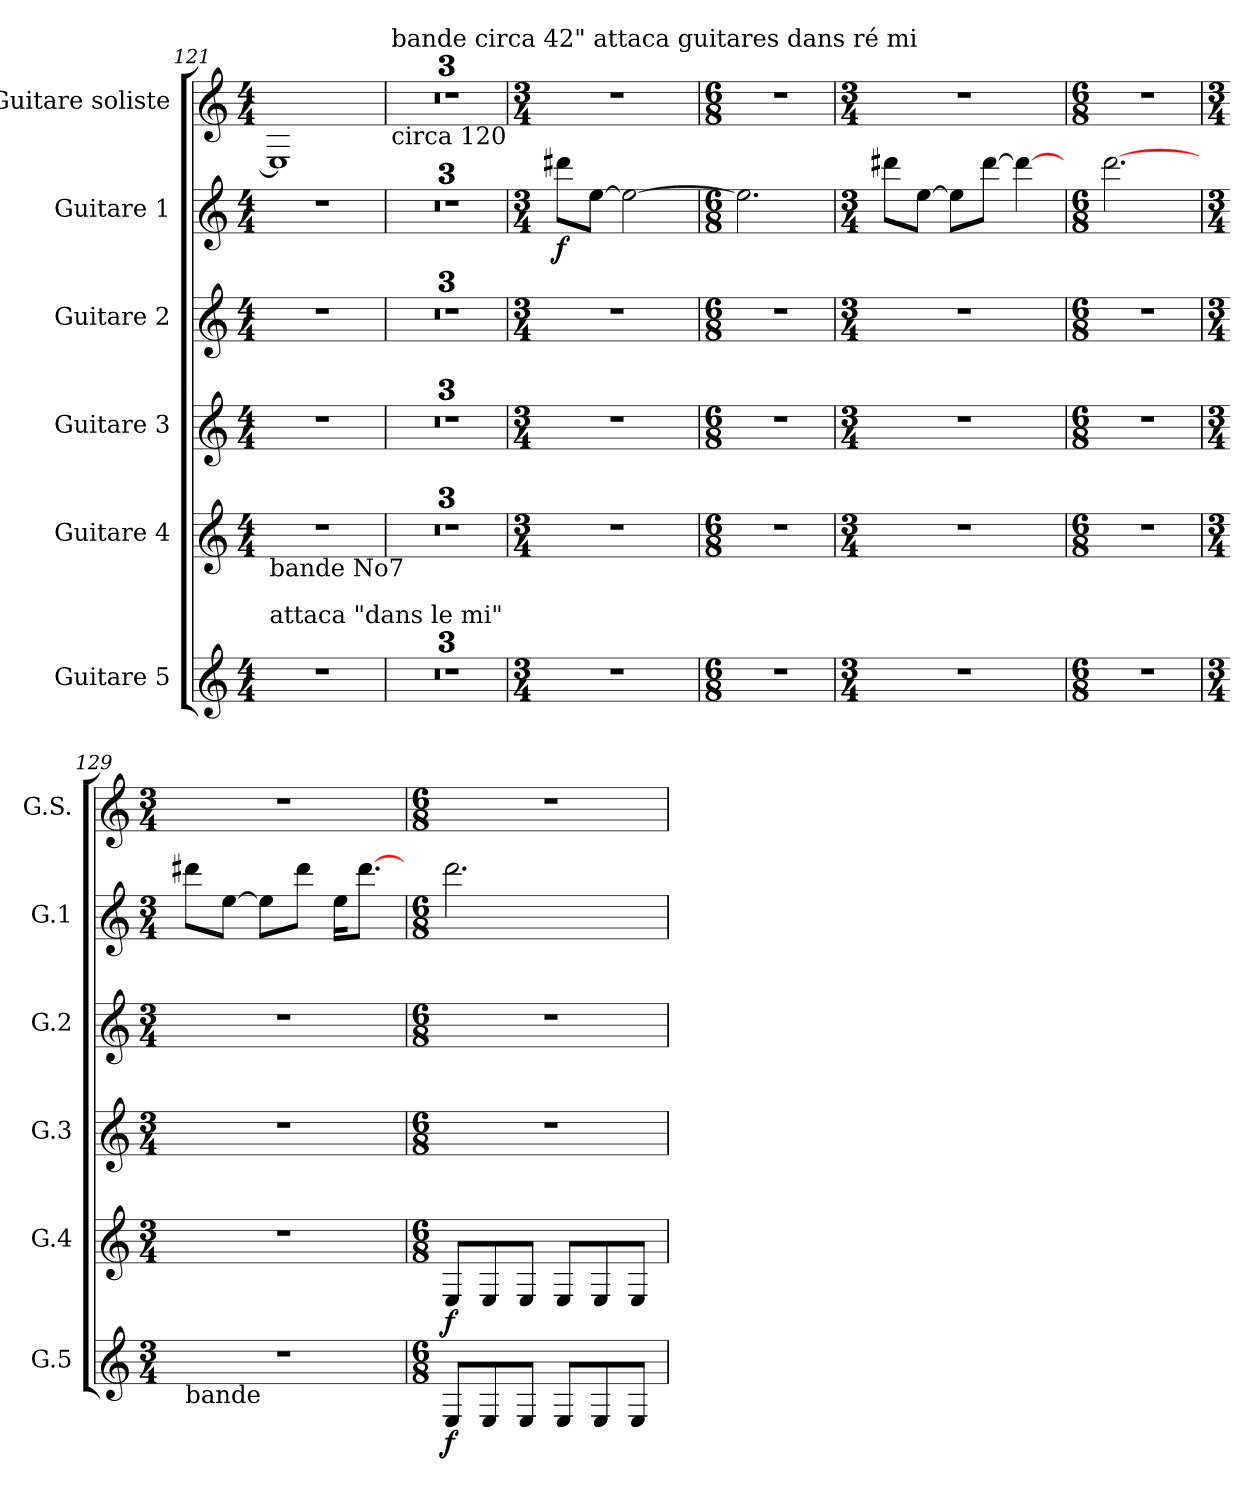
**kern	**dynam	**kern	**dynam	**kern	**kern	**kern	**dynam	**kern
*part6	*part6	*part5	*part5	*part4	*part3	*part2	*part2	*part1
*staff6	*staff6	*staff5	*staff5	*staff4	*staff3	*staff2	*staff2	*staff1
*I"Guitare 5	*	*I"Guitare 4	*	*I"Guitare 3	*I"Guitare 2	*I"Guitare 1	*	*I"Guitare soliste
*I'G.5	*	*I'G.4	*	*I'G.3	*I'G.2	*I'G.1	*	*I'G.S.
*clefG2	*	*clefG2	*	*clefG2	*clefG2	*clefG2	*	*clefG2
*ITrd7c12	*	*ITrd7c12	*	*ITrd7c12	*ITrd7c12	*ITrd7c12	*	*ITrd7c12
*k[]	*	*k[]	*	*k[]	*k[]	*k[]	*	*k[]
*C:	*	*C:	*	*C:	*C:	*C:	*	*C:
*M4/4	*	*M4/4	*	*M4/4	*M4/4	*M4/4	*	*M4/4
=121	=121	=121	=121	=121	=121	=121	=121	=121
!	!	!LO:TX:b:t=bande No7\n\nattaca "dans le mi"	!	!	!	!	!	!
1r	.	1r	.	1r	1r	1r	.	1EE]
!!LO:LB:g=z
=122	=122	=122	=122	=122	=122	=122	=122	=122
!	!	!	!	!	!	!	!	!LO:TX:a:t=bande      circa 42"     attaca guitares dans ré mi
!	!	!	!	!	!	!	!	!LO:TX:b:t=circa 120
1r	.	1r	.	1r	1r	1r	.	1r
=123	=123	=123	=123	=123	=123	=123	=123	=123
1r	.	1r	.	1r	1r	1r	.	1r
=124	=124	=124	=124	=124	=124	=124	=124	=124
1r	.	1r	.	1r	1r	1r	.	1r
!!LO:LB:g=z
=125	=125	=125	=125	=125	=125	=125	=125	=125
*M3/4	*	*M3/4	*	*M3/4	*M3/4	*M3/4	*	*M3/4
!	!	!	!	!	!	!	!LO:DY:b	!
2.r	.	2.r	.	2.r	2.r	8dd#X\L	f	2.r
.	.	.	.	.	.	[8e\J	.	.
.	.	.	.	.	.	2e\_	.	.
=126	=126	=126	=126	=126	=126	=126	=126	=126
*M6/8	*	*M6/8	*	*M6/8	*M6/8	*M6/8	*	*M6/8
2.r	.	2.r	.	2.r	2.r	2.e\]	.	2.r
=127	=127	=127	=127	=127	=127	=127	=127	=127
*M3/4	*	*M3/4	*	*M3/4	*M3/4	*M3/4	*	*M3/4
2.r	.	2.r	.	2.r	2.r	8dd#X\L	.	2.r
.	.	.	.	.	.	[8e\J	.	.
.	.	.	.	.	.	8e\L]	.	.
.	.	.	.	.	.	[8dd#\J	.	.
.	.	.	.	.	.	4dd#\_	.	.
=128	=128	=128	=128	=128	=128	=128	=128	=128
*M6/8	*	*M6/8	*	*M6/8	*M6/8	*M6/8	*	*M6/8
2.r	.	2.r	.	2.r	2.r	[2.dd\	.	2.r
!!LO:PB:g=z
=129	=129	=129	=129	=129	=129	=129	=129	=129
*M3/4	*	*M3/4	*	*M3/4	*M3/4	*M3/4	*	*M3/4
!LO:TX:b:t=bande	!	!	!	!	!	!	!	!
2.r	.	2.r	.	2.r	2.r	8dd#X\L	.	2.r
.	.	.	.	.	.	[8e\J	.	.
.	.	.	.	.	.	8e\L]	.	.
.	.	.	.	.	.	8dd#\J	.	.
.	.	.	.	.	.	16e\KL	.	.
.	.	.	.	.	.	[8.dd#\J	.	.
=130	=130	=130	=130	=130	=130	=130	=130	=130
*M6/8	*	*M6/8	*	*M6/8	*M6/8	*M6/8	*	*M6/8
!	!LO:DY:b	!	!LO:DY:b	!	!	!	!	!
8EE/L	f	8EE/L	f	2.r	2.r	2.dd\	.	2.r
8EE/	.	8EE/	.	.	.	.	.	.
8EE/J	.	8EE/J	.	.	.	.	.	.
8EE/L	.	8EE/L	.	.	.	.	.	.
8EE/	.	8EE/	.	.	.	.	.	.
8EE/J	.	8EE/J	.	.	.	.	.	.
=	=	=	=	=	=	=	=	=
*-	*-	*-	*-	*-	*-	*-	*-	*-
